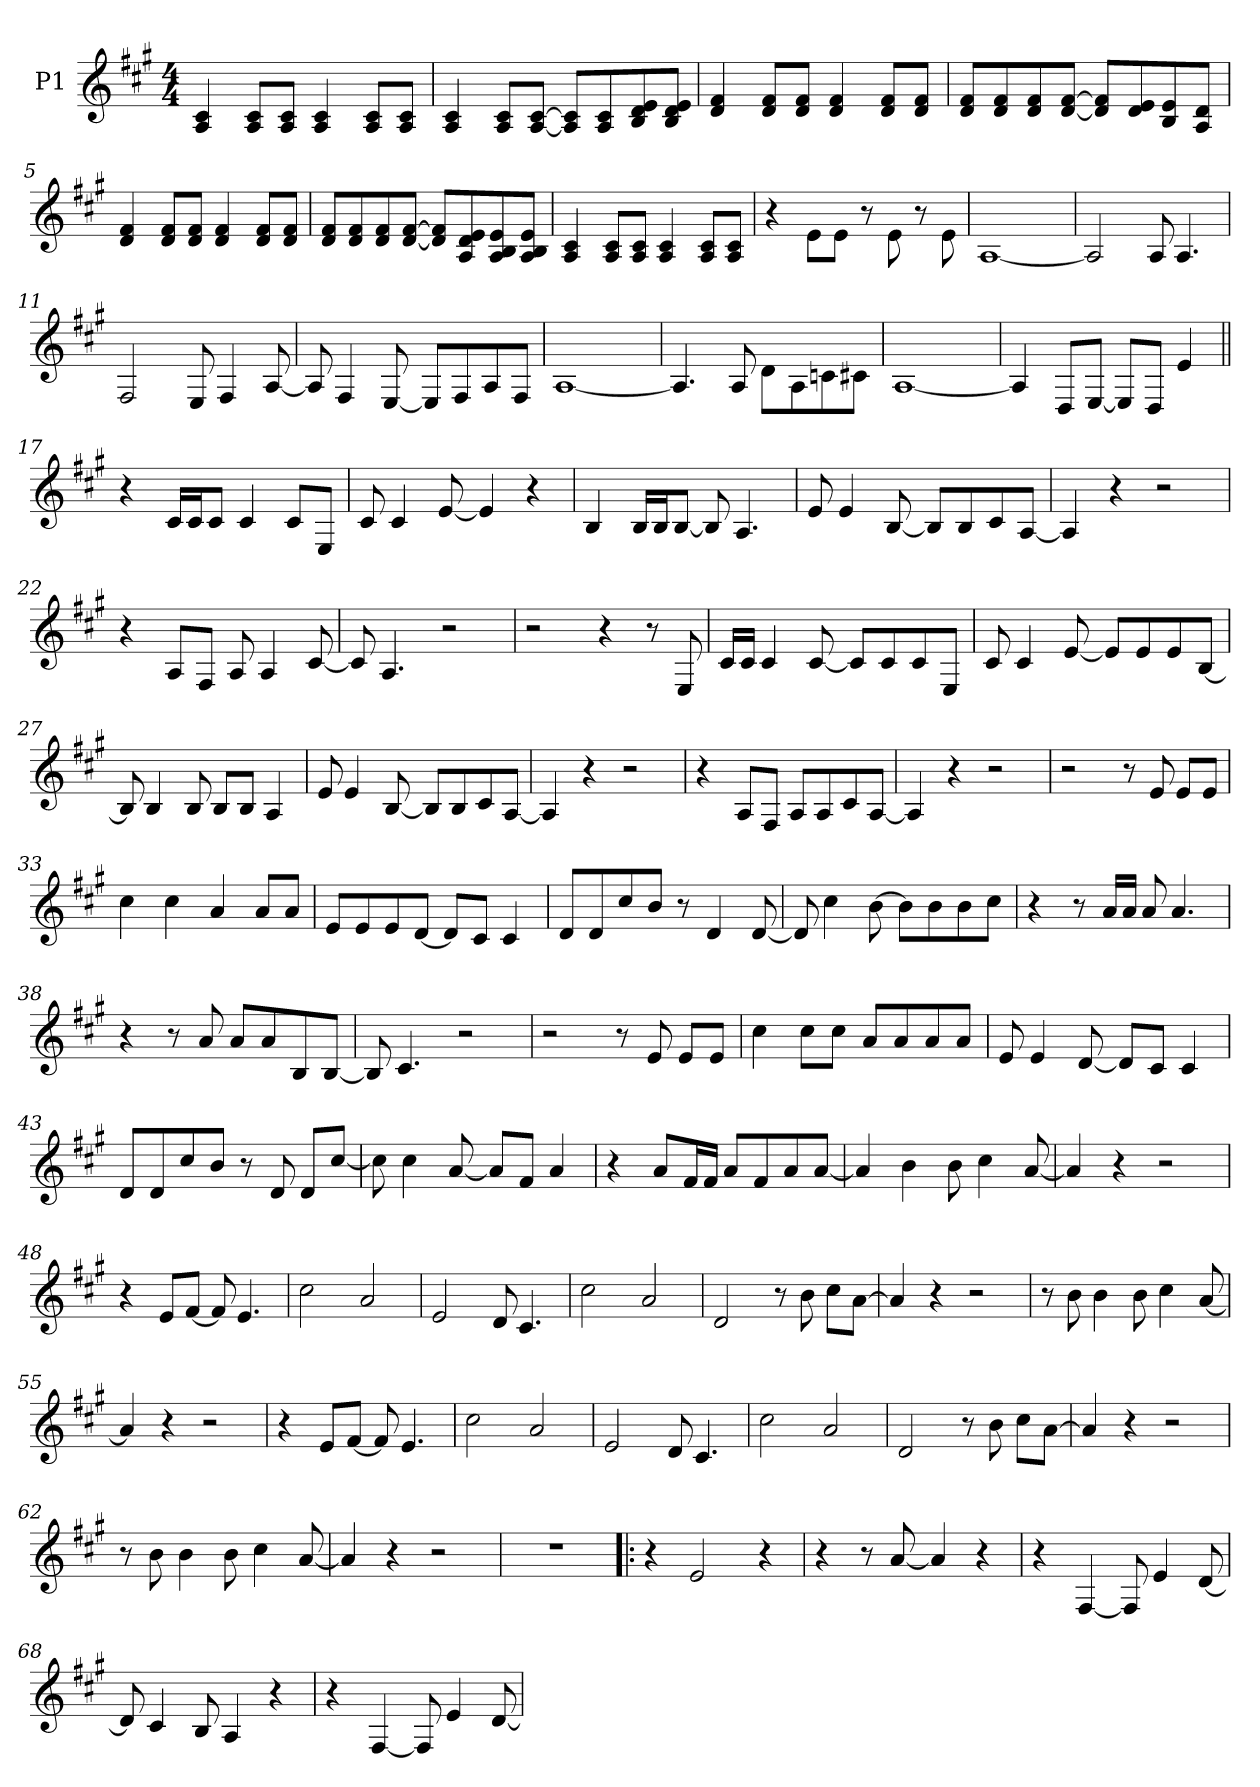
**kern
*part1
*staff1
*I"P1
*clefG2
*k[f#c#g#]
*A:
*M4/4
*MM125
=1
4A/ 4c#/
8A/ 8c#/L
8A/ 8c#/J
4A/ 4c#/
8A/ 8c#/L
8A/ 8c#/J
=2
4A/ 4c#/
8A/ 8c#/L
[<8A/ [>8c#/J
8A/] 8c#/]L
8A/ 8c#/
8B/ 8d/ 8e/
8B/ 8d/ 8e/J
=3
4d/ 4f#/
8d/ 8f#/L
8d/ 8f#/J
4d/ 4f#/
8d/ 8f#/L
8d/ 8f#/J
=4
8d/ 8f#/L
8d/ 8f#/
8d/ 8f#/
[<8d/ [>8f#/J
8d/] 8f#/]L
8d/ 8e/
8B/ 8e/
8A/ 8d/J
!!LO:LB:g=z
=5
4d/ 4f#/
8d/ 8f#/L
8d/ 8f#/J
4d/ 4f#/
8d/ 8f#/L
8d/ 8f#/J
=6
8d/ 8f#/L
8d/ 8f#/
8d/ 8f#/
[<8d/ [>8f#/J
8d/] 8f#/]L
8A/ 8d/ 8e/
8A/ 8B/ 8e/
8A/ 8B/ 8e/J
=7
4A/ 4c#/
8A/ 8c#/L
8A/ 8c#/J
4A/ 4c#/
8A/ 8c#/L
8A/ 8c#/J
=8
4r
8e\L
8e\J
8r
8e\
8r
8e\
=9
[<1A
!!LO:LB:g=z
=10
2A/]
8A/
4.A/
=11
2F#/
8E/
4F#/
[<8A/
=12
8A/]
4F#/
[<8E/
8E/L]
8F#/
8A/
8F#/J
=13
[<1A
=14
4.A/]
8A/
8d\L
8A\
8cn\
8c#X\J
=15
[<1A
!!LO:LB:g=z
=16
4A/]
8D/L
[<8E/J
8E/L]
8D/J
4e/
=17||
4r
16c#/LL
16c#/J
8c#/J
4c#/
8c#/L
8E/J
=18
8c#/
4c#/
[<8e/
4e/]
4r
=19
4B/
16B/LL
16B/J
[<8B/J
8B/]
4.A/
!!LO:LB:g=z
=20
8e/
4e/
[<8B/
8B/L]
8B/
8c#/
[<8A/J
=21
4A/]
4r
2r
=22
4r
8A/L
8F#/J
8A/
4A/
[<8c#/
=23
8c#/]
4.A/
2r
=24
2r
4r
8r
8E/
!!LO:LB:g=z
=25
16c#/LL
16c#/JJ
4c#/
[<8c#/
8c#/L]
8c#/
8c#/
8E/J
=26
8c#/
4c#/
[<8e/
8e/L]
8e/
8e/
[<8B/J
=27
8B/]
4B/
8B/
8B/L
8B/J
4A/
=28
8e/
4e/
[<8B/
8B/L]
8B/
8c#/
[<8A/J
!!LO:LB:g=z
=29
4A/]
4r
2r
=30
4r
8A/L
8F#/J
8A/L
8A/
8c#/
[<8A/J
=31
4A/]
4r
2r
=32
2r
8r
8e/
8e/L
8e/J
=33
4cc#\
4cc#\
4a/
8a/L
8a/J
!!LO:LB:g=z
=34
8e/L
8e/
8e/
[<8d/J
8d/L]
8c#/J
4c#/
=35
8d/L
8d/
8cc#/
8b/J
8r
4d/
[<8d/
=36
8d/]
4cc#\
[>8b\
8b\L]
8b\
8b\
8cc#\J
=37
4r
8r
16a/LL
16a/JJ
8a/
4.a/
!!LO:LB:g=z
=38
4r
8r
8a/
8a/L
8a/
8B/
[<8B/J
=39
8B/]
4.c#/
2r
=40
2r
8r
8e/
8e/L
8e/J
=41
4cc#\
8cc#\L
8cc#\J
8a/L
8a/
8a/
8a/J
=42
8e/
4e/
[<8d/
8d/L]
8c#/J
4c#/
!!LO:LB:g=z
=43
8d/L
8d/
8cc#/
8b/J
8r
8d/
8d/L
[<8cc#/J
=44
8cc#\]
4cc#\
[<8a/
8a/L]
8f#/J
4a/
=45
4r
8a/L
16f#/L
16f#/JJ
8a/L
8f#/
8a/
[<8a/J
=46
4a/]
4b\
8b\
4cc#\
[<8a/
=47
4a/]
4r
2r
!!LO:PB:g=z
=48
4r
8e/L
[<8f#/J
8f#/]
4.e/
=49
2cc#\
2a/
=50
2e/
8d/
4.c#/
=51
2cc#\
2a/
=52
2d/
8r
8b\
8cc#\L
[>8a\J
=53
4a/]
4r
2r
!!LO:LB:g=z
=54
8r
8b\
4b\
8b\
4cc#\
[<8a/
=55
4a/]
4r
2r
=56
4r
8e/L
[<8f#/J
8f#/]
4.e/
=57
2cc#\
2a/
=58
2e/
8d/
4.c#/
=59
2cc#\
2a/
!!LO:LB:g=z
=60
2d/
8r
8b\
8cc#\L
[>8a\J
=61
4a/]
4r
2r
=62
8r
8b\
4b\
8b\
4cc#\
[<8a/
=63
4a/]
4r
2r
=64
1r
=65!|:
4r
2e/
4r
!!LO:LB:g=z
=66
4r
8r
[<8a/
4a/]
4r
=67
4r
[<4F#/
8F#/]
4e/
[<8d/
=68
8d/]
4c#/
8B/
4A/
4r
=69
4r
[<4F#/
8F#/]
4e/
[<8d/
=
*-
